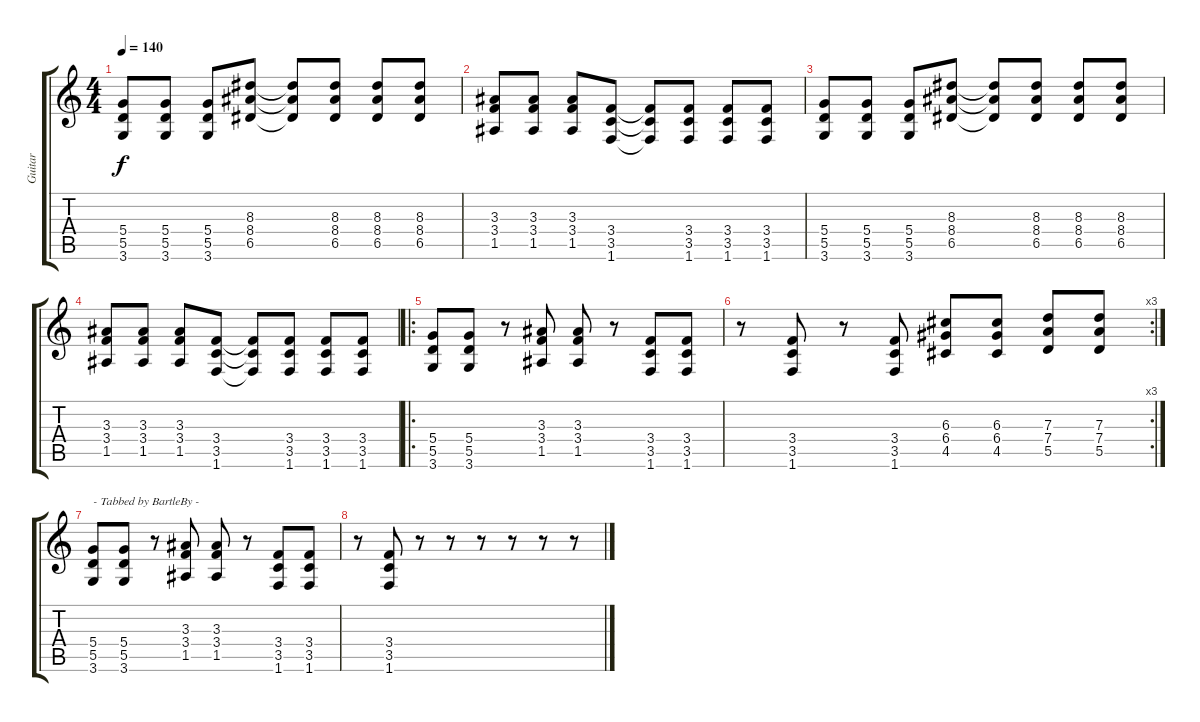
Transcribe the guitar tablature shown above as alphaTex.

\track ("Guitar" "Guitar") {instrument distortionguitar}
\staff {score tabs}
\tuning (E4 B3 G3 D3 A2 E2) {hide}
\ts (4 4)
\tempo 140
\clef g2
\ks c
(5.4 5.5 3.6).8{dy f} (5.4 5.5 3.6).8 (5.4 5.5 3.6).8 (8.3 8.4 6.5).8 (8.3{t} 8.4{t} 6.5{t}).8 (8.3 8.4 6.5).8 (8.3 8.4 6.5).8 (8.3 8.4 6.5).8 |
(3.3 3.4 1.5).8 (3.3 3.4 1.5).8 (3.3 3.4 1.5).8 (3.4 3.5 1.6).8 (3.4{t} 3.5{t} 1.6{t}).8 (3.4 3.5 1.6).8 (3.4 3.5 1.6).8 (3.4 3.5 1.6).8 |
(5.4 5.5 3.6).8 (5.4 5.5 3.6).8 (5.4 5.5 3.6).8 (8.3 8.4 6.5).8 (8.3{t} 8.4{t} 6.5{t}).8 (8.3 8.4 6.5).8 (8.3 8.4 6.5).8 (8.3 8.4 6.5).8 |
(3.3 3.4 1.5).8 (3.3 3.4 1.5).8 (3.3 3.4 1.5).8 (3.4 3.5 1.6).8 (3.4{t} 3.5{t} 1.6{t}).8 (3.4 3.5 1.6).8 (3.4 3.5 1.6).8 (3.4 3.5 1.6).8 |
\ro
(5.4 5.5 3.6).8 (5.4 5.5 3.6).8 r.8 (3.3 3.4 1.5).8 (3.3 3.4 1.5).8 r.8 (3.4 3.5 1.6).8 (3.4 3.5 1.6).8 |
\rc 3
r.8 (3.4 3.5 1.6).8 r.8 (3.4 3.5 1.6).8 (6.3 6.4 4.5).8 (6.3 6.4 4.5).8 (7.3 7.4 5.5).8 (7.3 7.4 5.5).8 |
(5.4 5.5 3.6).8{txt "- Tabbed by BartleBy -"} (5.4 5.5 3.6).8 r.8 (3.3 3.4 1.5).8 (3.3 3.4 1.5).8 r.8 (3.4 3.5 1.6).8 (3.4 3.5 1.6).8 |
r.8 (3.4 3.5 1.6).8 r.8 r.8 r.8 r.8 r.8 r.8
